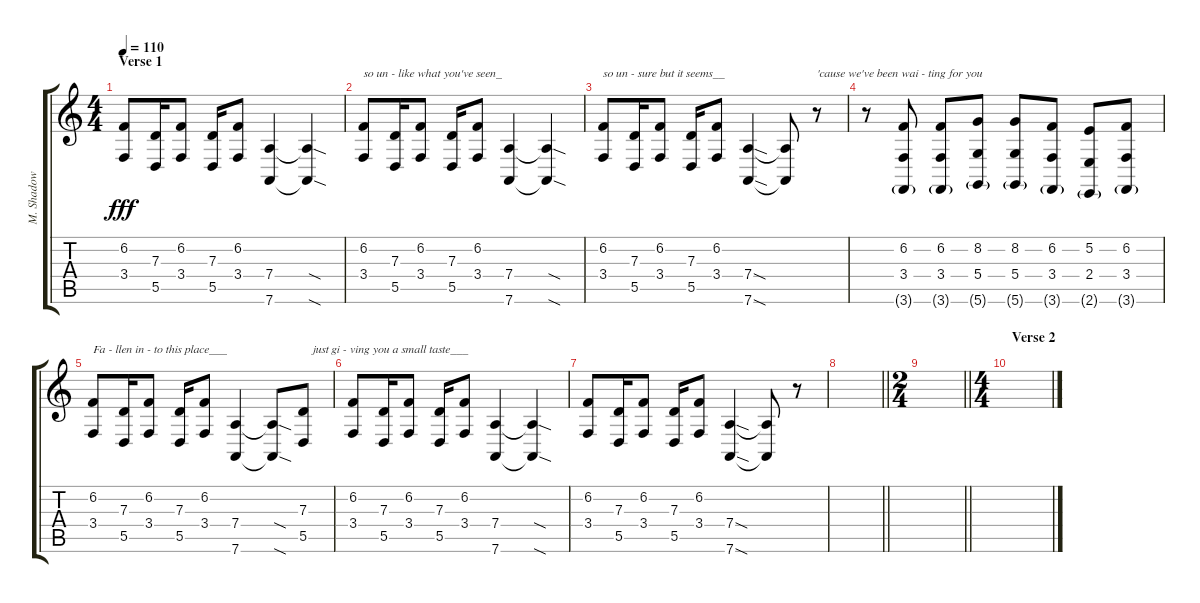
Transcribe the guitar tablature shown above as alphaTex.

\track (" M. Shadows " " M. Shadow") {instrument fiddle}
\staff {score tabs}
\tuning (E4 B3 G3 D3 A2 D2) {hide}
\ts (4 4)
\section ("" "Verse 1")
\tempo 110
\clef g2
\ks c
(6.2 3.4).8{dy fff} (7.3 5.5).16 (6.2 3.4).8 (7.3 5.5).16 (6.2 3.4).8 (7.4 7.6).4 (7.4{sod t} 7.6{sod t}).4 |
(6.2 3.4).8{txt "so un - like what you've seen_"} (7.3 5.5).16 (6.2 3.4).8 (7.3 5.5).16 (6.2 3.4).8 (7.4 7.6).4 (7.4{sod t} 7.6{sod t}).4 |
(6.2 3.4).8{txt "so un - sure but it seems__"} (7.3 5.5).16 (6.2 3.4).8 (7.3 5.5).16 (6.2 3.4).8 (7.4{sod} 7.6{sod}).4 (7.4{t} 7.6{t}).8 r.8{txt "'cause we've been wai - ting for you"} |
r.8 (6.2 3.4 3.6{g}).8 (6.2 3.4 3.6{g}).8 (8.2 5.4 5.6{g}).8 (8.2 5.4 5.6{g}).8 (6.2 3.4 3.6{g}).8 (5.2 2.4 2.6{g}).8 (6.2 3.4 3.6{g}).8 |
(6.2 3.4).8{txt "Fa - llen in - to this place___"} (7.3 5.5).16 (6.2 3.4).8 (7.3 5.5).16 (6.2 3.4).8 (7.4 7.6).4 (7.4{sod t} 7.6{sod t}).8 (7.3 5.5).8{txt "   just gi - ving you a small taste___"} |
(6.2 3.4).8 (7.3 5.5).16 (6.2 3.4).8 (7.3 5.5).16 (6.2 3.4).8 (7.4 7.6).4 (7.4{sod t} 7.6{sod t}).4 |
(6.2 3.4).8 (7.3 5.5).16 (6.2 3.4).8 (7.3 5.5).16 (6.2 3.4).8 (7.4{sod} 7.6{sod}).4 (7.4{t} 7.6{t}).8 r.8 |
\barLineRight lightlight
|
\ts (2 4)
\barLineRight lightlight
|
\ts (4 4)
\section ("" "Verse 2")
